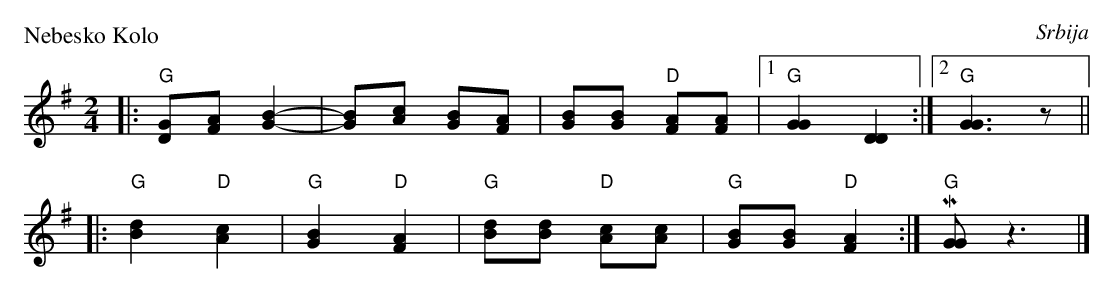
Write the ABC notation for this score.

X:1
P: Nebesko Kolo
O: Srbija
M: 2/4
L: 1/8
K: G
|: "G"[GD][AF] [B2G2]- | [BG][cA] [BG][AF] | [BG][BG] "D"[AF][AF] \
|1 "G"[G2G2] [D2D2] :|2 "G"[G3G3] z ||
|: "G"[d2B2] "D"[c2A2] | "G"[B2G2] "D"[A2F2] \
|  "G"[dB][dB] "D"[cA][cA] | "G"[BG][BG] "D"[A2F2] :| "G"M[GG] z3 |]
